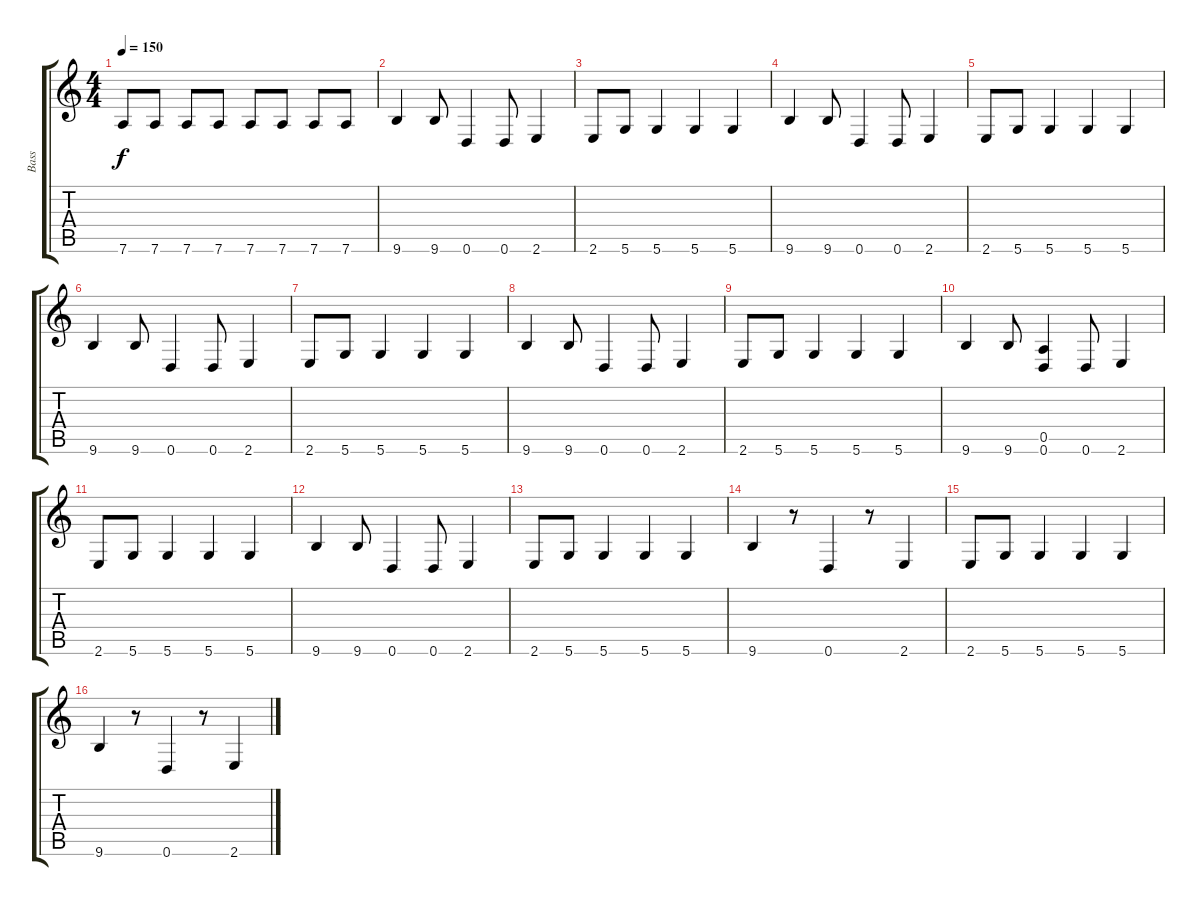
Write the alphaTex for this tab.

\track ("Bass" "Bass") {instrument electricbasspick}
\staff {score tabs}
\tuning (E4 B3 G3 D3 A2 D2) {hide}
\ts (4 4)
\tempo 150
\clef g2
\ks c
7.6.8{dy f} 7.6.8 7.6.8 7.6.8 7.6.8 7.6.8 7.6.8 7.6.8 |
9.6.4 9.6.8 0.6.4 0.6.8 2.6.4 |
2.6.8 5.6.8 5.6.4 5.6.4 5.6.4 |
9.6.4 9.6.8 0.6.4 0.6.8 2.6.4 |
2.6.8 5.6.8 5.6.4 5.6.4 5.6.4 |
9.6.4 9.6.8 0.6.4 0.6.8 2.6.4 |
2.6.8 5.6.8 5.6.4 5.6.4 5.6.4 |
9.6.4 9.6.8 0.6.4 0.6.8 2.6.4 |
2.6.8 5.6.8 5.6.4 5.6.4 5.6.4 |
9.6.4 9.6.8 (0.5 0.6).4 0.6.8 2.6.4 |
2.6.8 5.6.8 5.6.4 5.6.4 5.6.4 |
9.6.4 9.6.8 0.6.4 0.6.8 2.6.4 |
2.6.8 5.6.8 5.6.4 5.6.4 5.6.4 |
9.6.4 r.8 0.6.4 r.8 2.6.4 |
2.6.8 5.6.8 5.6.4 5.6.4 5.6.4 |
9.6.4 r.8 0.6.4 r.8 2.6.4
